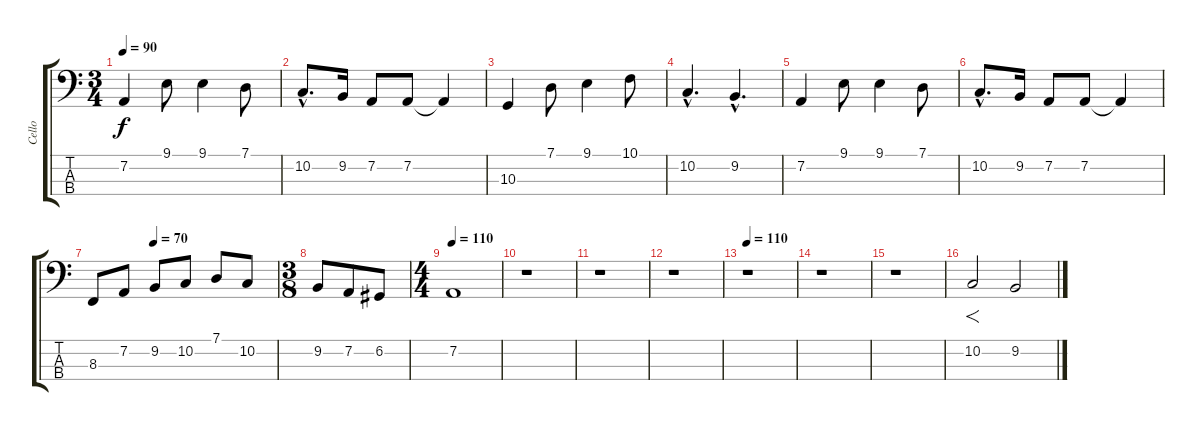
\track ("Cello" "Cello") {instrument cello}
\staff {score tabs}
\tuning (G2 D2 A1 E1) {hide}
\ts (3 4)
\tempo 90
\clef f4
\ks c
7.2.4{dy f instrument cello} 9.1.8 9.1.4 7.1.8 |
10.2{hac}.8{d} 9.2.16 7.2.8 7.2.8 7.2{t}.4 |
10.3.4 7.1.8 9.1.4 10.1.8 |
10.2{hac}.4{d} 9.2{hac}.4{d} |
7.2.4 9.1.8 9.1.4 7.1.8 |
10.2{hac}.8{d} 9.2.16 7.2.8 7.2.8 7.2{t}.4 |
\tempo (70 0.3333333333333333)
8.3.8 7.2.8 9.2.8 10.2.8 7.1.8 10.2.8 |
\ts (3 8)
9.2.8 7.2.8 6.2.8 |
\ts (4 4)
\tempo 110
7.2.1{volume 0} |
r.1{volume 13} |
r.1 |
r.1 |
\tempo 110
r.1 |
r.1 |
r.1 |
10.2.2{f} 9.2.2
